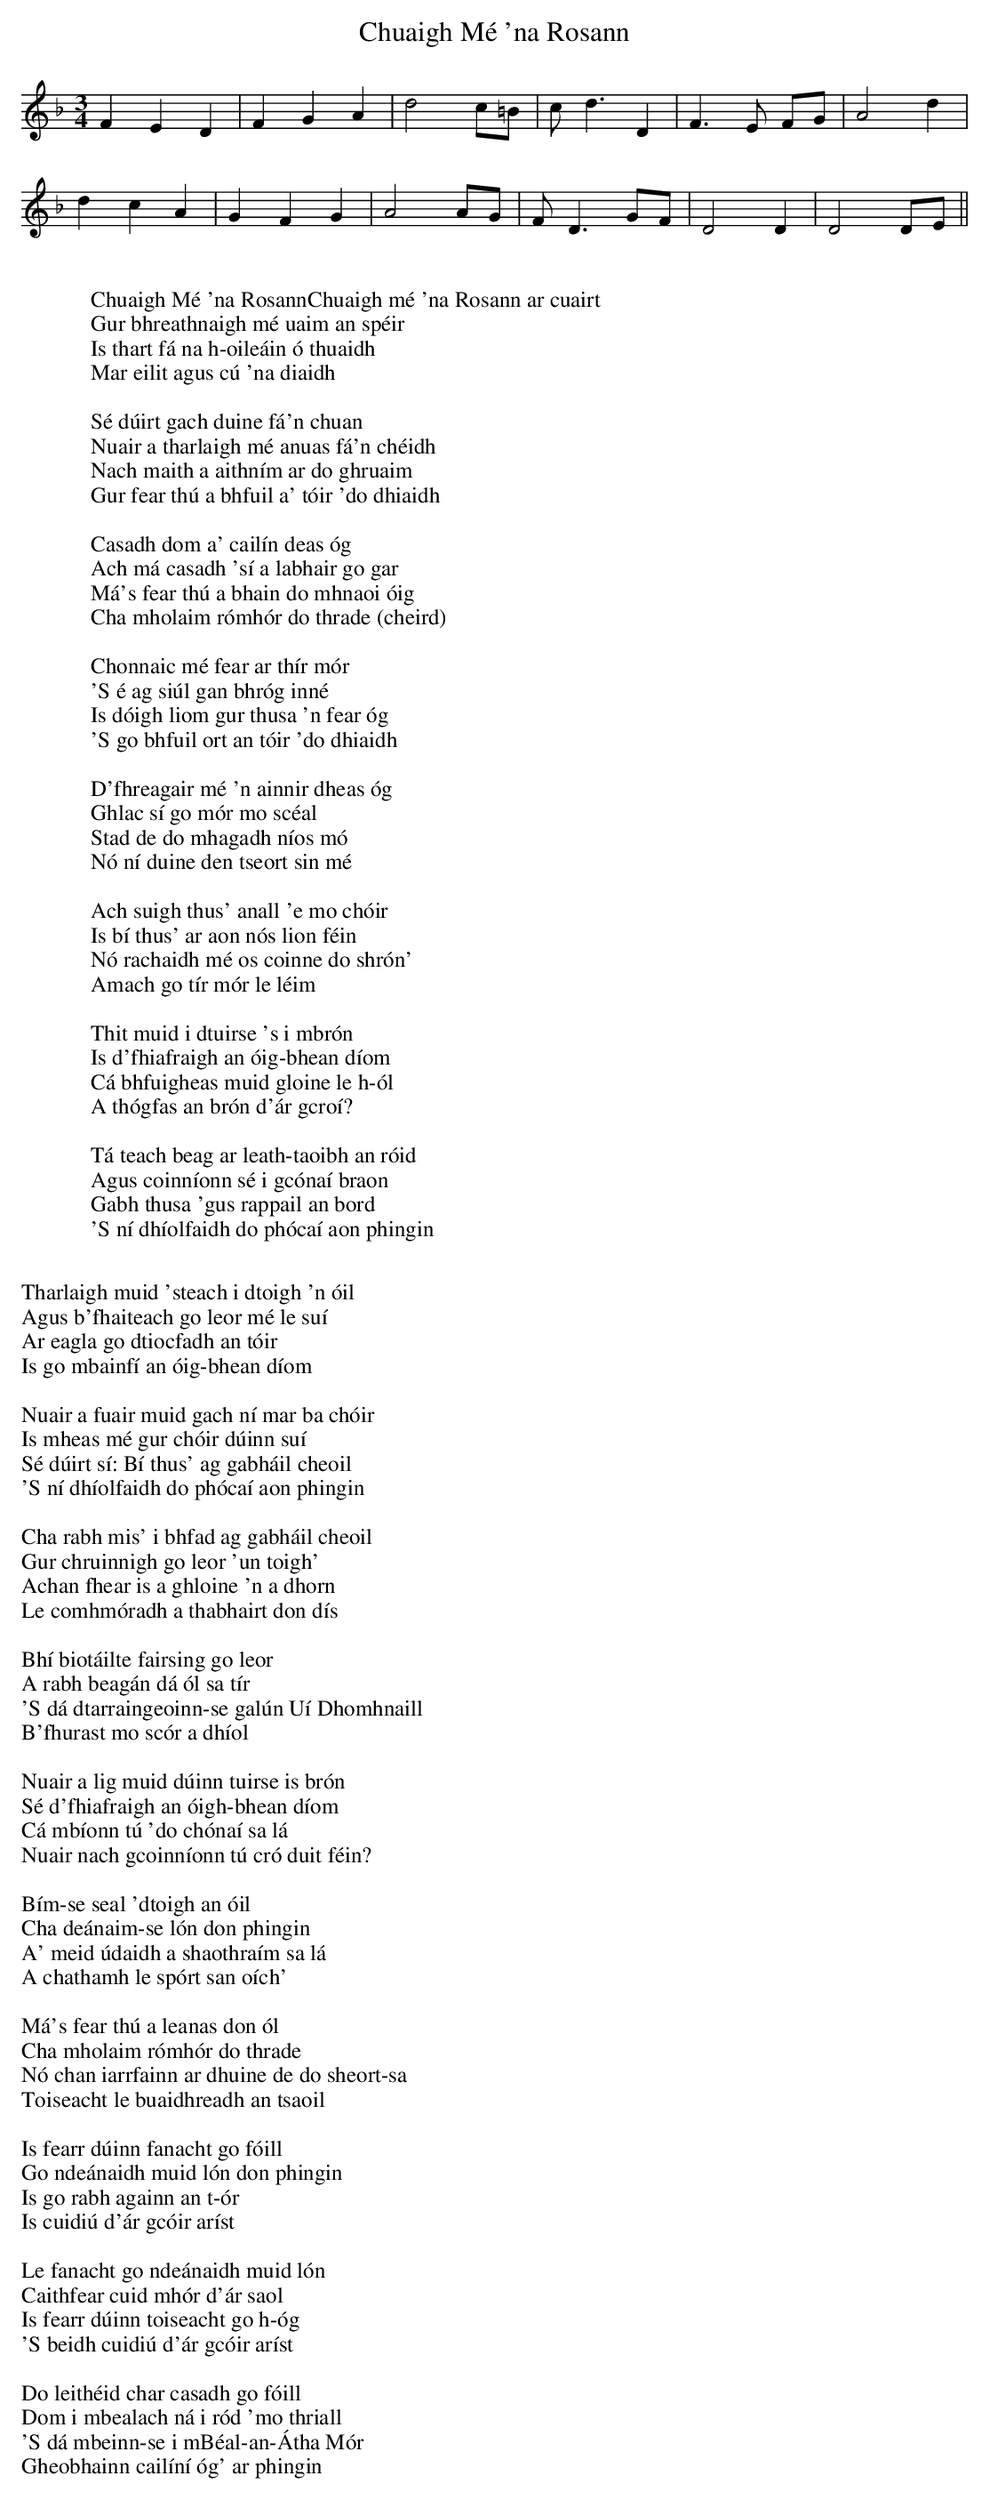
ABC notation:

X:1
T:Chuaigh Mé 'na Rosann
M:3/4
L:1/8
K:Dm
F2E2D2|F2G2A2|d4c=B|cd3D2|F3E FG|A4d2|
d2c2A2|G2F2G2|A4AG|FD3GF|D4D2|D4DE||
W:
W: Chuaigh Mé 'na RosannChuaigh mé 'na Rosann ar cuairt
W: Gur bhreathnaigh mé uaim an spéir
W: Is thart fá na h-oileáin ó thuaidh
W: Mar eilit agus cú 'na diaidh
W:
W: Sé dúirt gach duine fá'n chuan
W: Nuair a tharlaigh mé anuas fá'n chéidh
W: Nach maith a aithním ar do ghruaim
W: Gur fear thú a bhfuil a' tóir 'do dhiaidh
W:
W: Casadh dom a' cailín deas óg
W: Ach má casadh 'sí a labhair go gar
W: Má's fear thú a bhain do mhnaoi óig
W: Cha mholaim rómhór do thrade (cheird)
W:
W: Chonnaic mé fear ar thír mór
W: 'S é ag siúl gan bhróg inné
W: Is dóigh liom gur thusa 'n fear óg
W: 'S go bhfuil ort an tóir 'do dhiaidh
W:
W: D'fhreagair mé 'n ainnir dheas óg
W: Ghlac sí go mór mo scéal
W: Stad de do mhagadh níos mó
W: Nó ní duine den tseort sin mé
W:
W: Ach suigh thus' anall 'e mo chóir
W: Is bí thus' ar aon nós lion féin
W: Nó rachaidh mé os coinne do shrón'
W: Amach go tír mór le léim
W:
W: Thit muid i dtuirse 's i mbrón
W: Is d'fhiafraigh an óig-bhean díom
W: Cá bhfuigheas muid gloine le h-ól
W: A thógfas an brón d'ár gcroí?
W:
W: Tá teach beag ar leath-taoibh an róid
W: Agus coinníonn sé i gcónaí braon
W: Gabh thusa 'gus rappail an bord
W: 'S ní dhíolfaidh do phócaí aon phingin
W:
W: Tharlaigh muid 'steach i dtoigh 'n óil
W: Agus b'fhaiteach go leor mé le suí
W: Ar eagla go dtiocfadh an tóir
W: Is go mbainfí an óig-bhean díom
W:
W: Nuair a fuair muid gach ní mar ba chóir
W: Is mheas mé gur chóir dúinn suí
W: Sé dúirt sí: Bí thus' ag gabháil cheoil
W: 'S ní dhíolfaidh do phócaí aon phingin
W:
W: Cha rabh mis' i bhfad ag gabháil cheoil
W: Gur chruinnigh go leor 'un toigh'
W: Achan fhear is a ghloine 'n a dhorn
W: Le comhmóradh a thabhairt don dís
W:
W: Bhí biotáilte fairsing go leor
W: A rabh beagán dá ól sa tír
W: 'S dá dtarraingeoinn-se galún Uí Dhomhnaill
W: B'fhurast mo scór a dhíol
W:
W: Nuair a lig muid dúinn tuirse is brón
W: Sé d'fhiafraigh an óigh-bhean díom
W: Cá mbíonn tú 'do chónaí sa lá
W: Nuair nach gcoinníonn tú cró duit féin?
W:
W: Bím-se seal 'dtoigh an óil
W: Cha deánaim-se lón don phingin
W: A' meid údaidh a shaothraím sa lá
W: A chathamh le spórt san oích'
W:
W: Má's fear thú a leanas don ól
W: Cha mholaim rómhór do thrade
W: Nó chan iarrfainn ar dhuine de do sheort-sa
W: Toiseacht le buaidhreadh an tsaoil
W:
W: Is fearr dúinn fanacht go fóill
W: Go ndeánaidh muid lón don phingin
W: Is go rabh againn an t-ór
W: Is cuidiú d'ár gcóir aríst
W:
W: Le fanacht go ndeánaidh muid lón
W: Caithfear cuid mhór d'ár saol
W: Is fearr dúinn toiseacht go h-óg
W: 'S beidh cuidiú d'ár gcóir aríst
W:
W: Do leithéid char casadh go fóill
W: Dom i mbealach ná i ród 'mo thriall
W: 'S dá mbeinn-se i mBéal-an-Átha Mór
W: Gheobhainn cailíní óg' ar phingin
